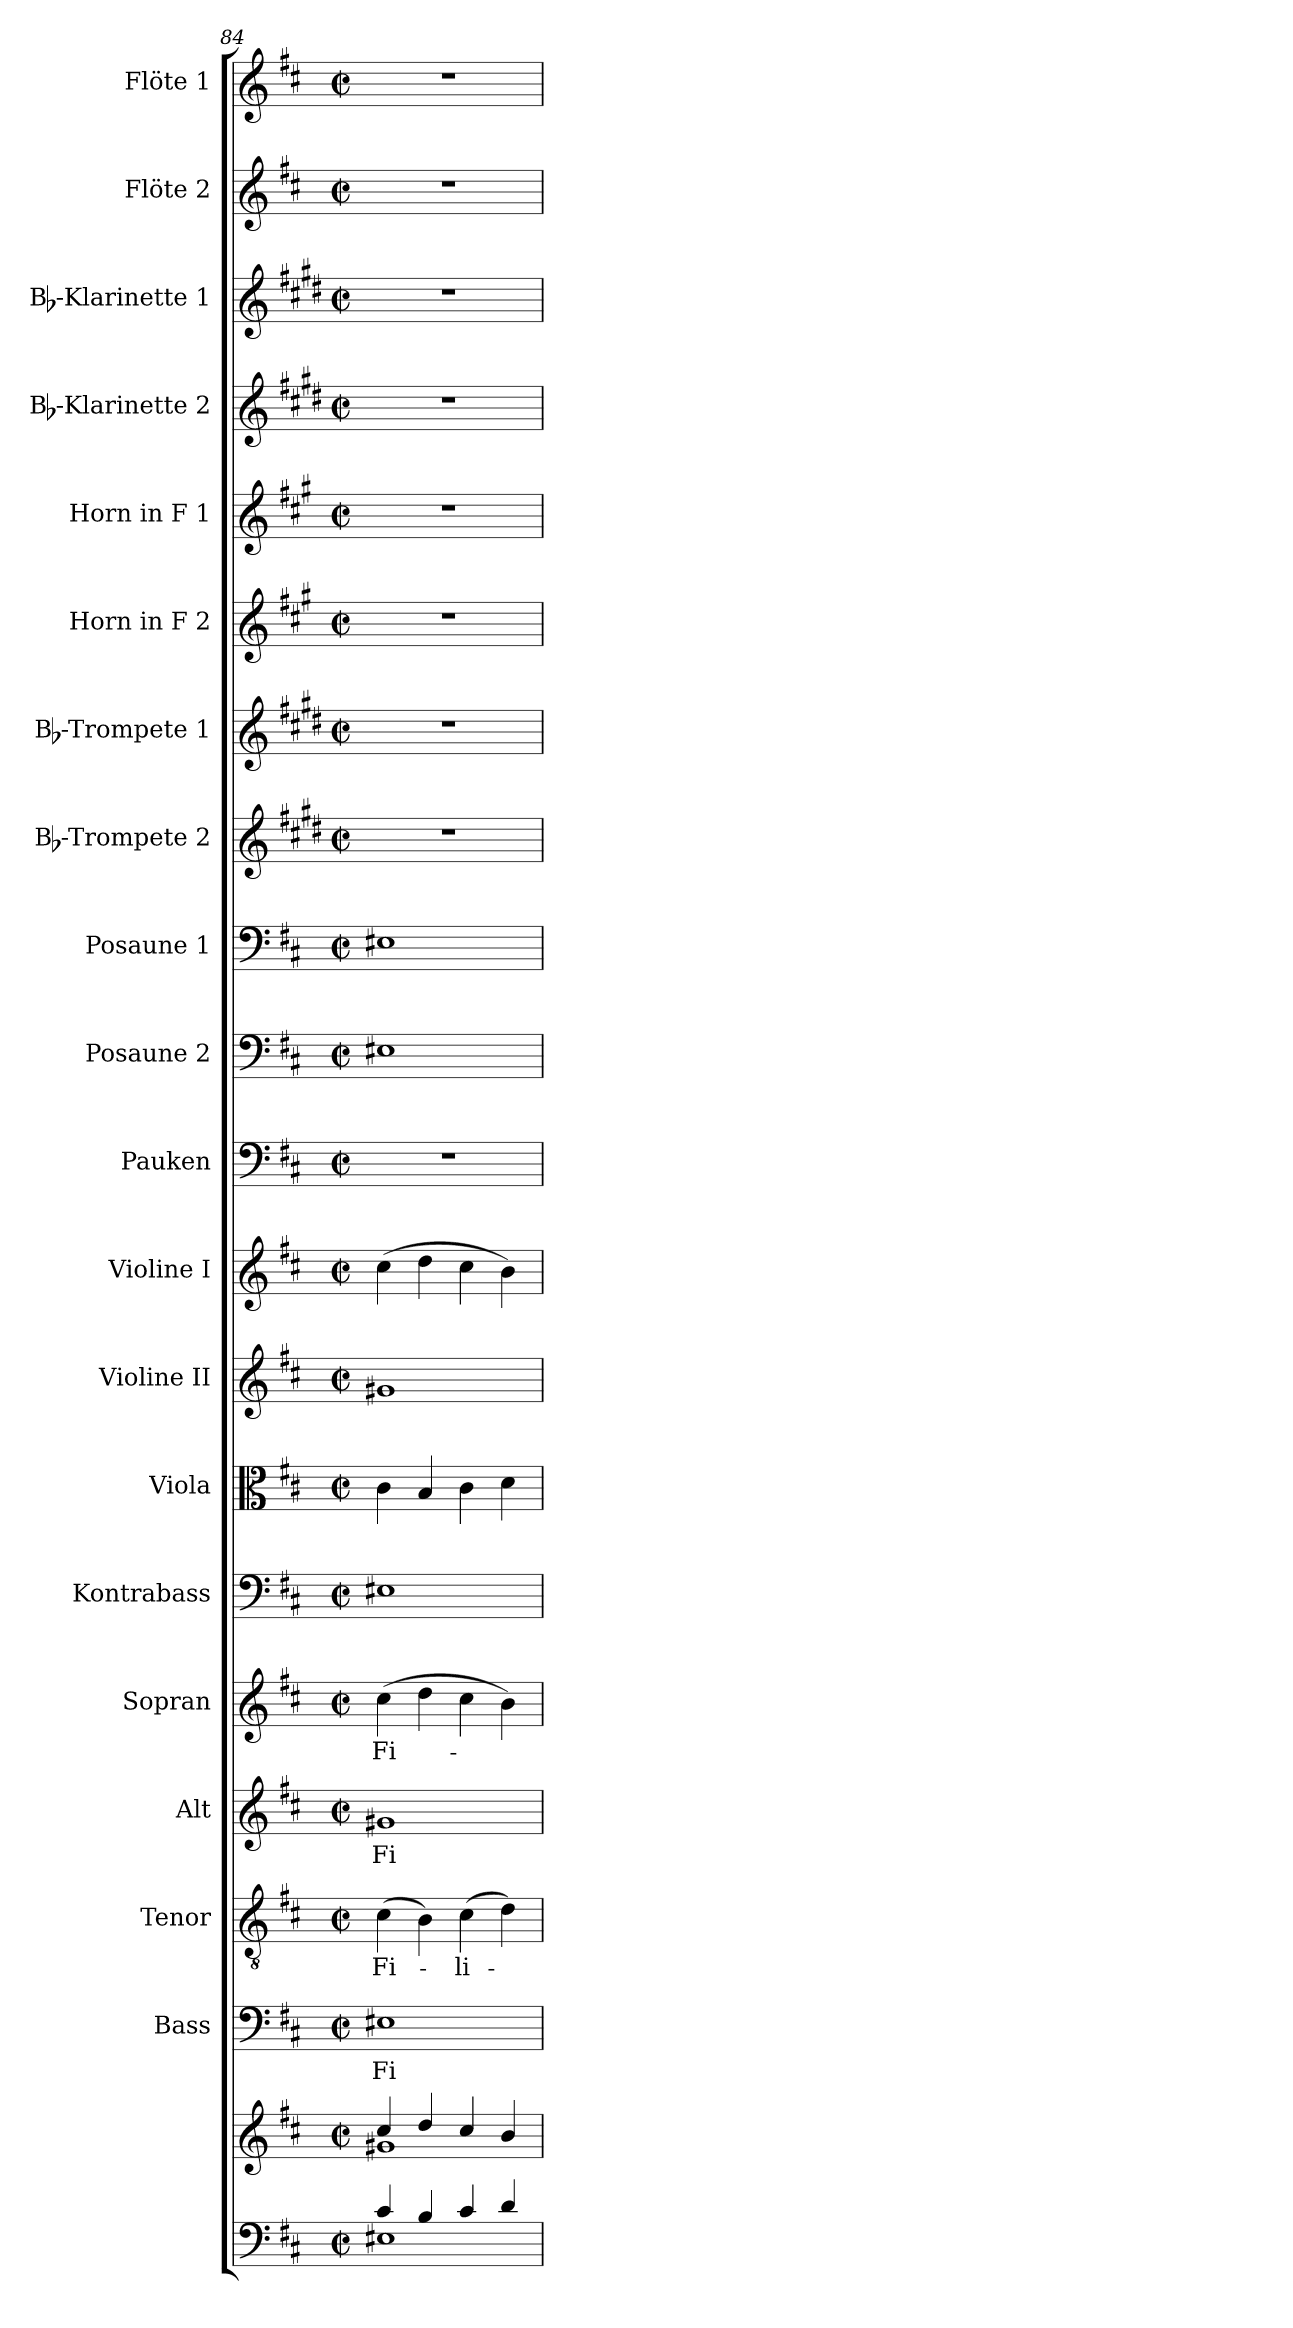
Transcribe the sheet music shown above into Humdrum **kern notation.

**kern	**kern	**kern	**text	**kern	**text	**kern	**text	**kern	**text	**kern	**kern	**kern	**kern	**kern	**kern	**kern	**kern	**kern	**kern	**kern	**kern	**kern	**kern	**kern
*part20	*part20	*part19	*part19	*part18	*part18	*part17	*part17	*part16	*part16	*part15	*part14	*part13	*part12	*part11	*part10	*part9	*part8	*part7	*part6	*part5	*part4	*part3	*part2	*part1
*staff21	*staff20	*staff19	*staff19	*staff18	*staff18	*staff17	*staff17	*staff16	*staff16	*staff15	*staff14	*staff13	*staff12	*staff11	*staff10	*staff9	*staff8	*staff7	*staff6	*staff5	*staff4	*staff3	*staff2	*staff1
*	*	*I"Bass	*	*I"Tenor	*	*I"Alt	*	*I"Sopran	*	*I"Kontrabass	*I"Viola	*I"Violine II	*I"Violine I	*I"Pauken	*I"Posaune 2	*I"Posaune 1	*I"Bb-Trompete 2	*I"Bb-Trompete 1	*I"Horn in F 2	*I"Horn in F 1	*I"Bb-Klarinette 2	*I"Bb-Klarinette 1	*I"Flöte 2	*I"Flöte 1
*	*	*I'B.	*	*I'T.	*	*I'A.	*	*I'S.	*	*I'Kb.	*I'Vla.	*I'Vl. II	*I'Vl. I	*I'Pk.	*I'Pos. 2	*I'Pos. 1	*I'Bb Trp. 2	*I'Bb Trp. 1	*	*	*I'Bb Kl. 2	*I'Bb Kl. 1	*I'Fl. 2	*I'Fl. 1
*clefF4	*clefG2	*clefF4	*	*clefGv2	*	*clefG2	*	*clefG2	*	*clefF4	*clefC3	*clefG2	*clefG2	*clefF4	*clefF4	*clefF4	*clefG2	*clefG2	*clefG2	*clefG2	*clefG2	*clefG2	*clefG2	*clefG2
*	*	*	*	*	*	*	*	*	*	*ITrd7c12	*	*	*	*	*	*	*ITrd1c2	*ITrd1c2	*ITrd4c7	*ITrd4c7	*ITrd1c2	*ITrd1c2	*	*
*k[f#c#]	*k[f#c#]	*k[f#c#]	*	*k[f#c#]	*	*k[f#c#]	*	*k[f#c#]	*	*k[f#c#]	*k[f#c#]	*k[f#c#]	*k[f#c#]	*k[f#c#]	*k[f#c#]	*k[f#c#]	*k[f#c#]	*k[f#c#]	*k[f#c#]	*k[f#c#]	*k[f#c#]	*k[f#c#]	*k[f#c#]	*k[f#c#]
*D:	*D:	*D:	*	*D:	*	*D:	*	*D:	*	*D:	*D:	*D:	*D:	*D:	*D:	*D:	*D:	*D:	*D:	*D:	*D:	*D:	*D:	*D:
*M2/2	*M2/2	*M2/2	*	*M2/2	*	*M2/2	*	*M2/2	*	*M2/2	*M2/2	*M2/2	*M2/2	*M2/2	*M2/2	*M2/2	*M2/2	*M2/2	*M2/2	*M2/2	*M2/2	*M2/2	*M2/2	*M2/2
*met(c|)	*met(c|)	*met(c|)	*	*met(c|)	*	*met(c|)	*	*met(c|)	*	*met(c|)	*met(c|)	*met(c|)	*met(c|)	*met(c|)	*met(c|)	*met(c|)	*met(c|)	*met(c|)	*met(c|)	*met(c|)	*met(c|)	*met(c|)	*met(c|)	*met(c|)
=84	=84	=84	=84	=84	=84	=84	=84	=84	=84	=84	=84	=84	=84	=84	=84	=84	=84	=84	=84	=84	=84	=84	=84	=84
*^	*^	*	*	*	*	*	*	*	*	*	*	*	*	*	*	*	*	*	*	*	*	*	*	*
!	!	!	!	!	!LO:LY:b	!	!LO:LY:b	!	!LO:LY:b	!	!LO:LY:b	!	!	!	!	!	!	!	!	!	!	!	!	!	!	!
4c#/	1E#X	4cc#/	1g#X	1E#X	Fi-	(>4c#\	Fi-	1g#X	Fi-	(>4cc#\	Fi-	1EE#X	4c#\	1g#X	(>4cc#\	1r	1E#X	1E#X	1r	1r	1r	1r	1r	1r	1r	1r
4B/	.	4dd/	.	.	.	4B\)	.	.	.	4dd\	.	.	4B/	.	4dd\	.	.	.	.	.	.	.	.	.	.	.
!	!	!	!	!	!	!	!LO:LY:b	!	!	!	!	!	!	!	!	!	!	!	!	!	!	!	!	!	!	!
4c#/	.	4cc#/	.	.	.	(>4c#\	-li-	.	.	4cc#\	.	.	4c#\	.	4cc#\	.	.	.	.	.	.	.	.	.	.	.
4d/	.	4b/	.	.	.	4d\)	.	.	.	4b\)	.	.	4d\	.	4b\)	.	.	.	.	.	.	.	.	.	.	.
*v	*v	*	*	*	*	*	*	*	*	*	*	*	*	*	*	*	*	*	*	*	*	*	*	*	*	*
*	*v	*v	*	*	*	*	*	*	*	*	*	*	*	*	*	*	*	*	*	*	*	*	*	*	*
=	=	=	=	=	=	=	=	=	=	=	=	=	=	=	=	=	=	=	=	=	=	=	=	=
*-	*-	*-	*-	*-	*-	*-	*-	*-	*-	*-	*-	*-	*-	*-	*-	*-	*-	*-	*-	*-	*-	*-	*-	*-
